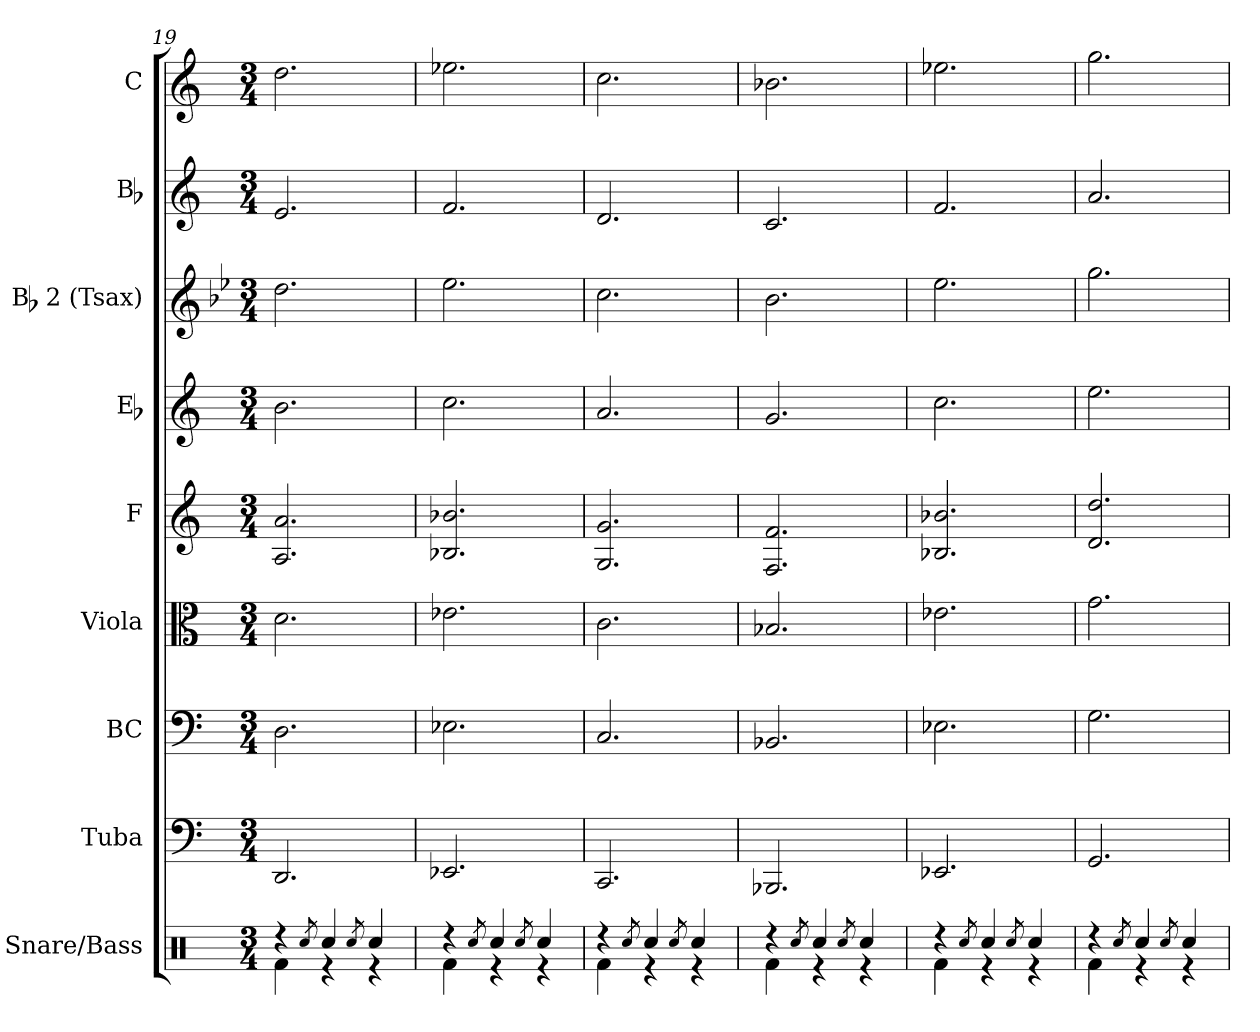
**kern	**kern	**kern	**kern	**kern	**kern	**kern	**kern	**kern
*part9	*part8	*part7	*part6	*part5	*part4	*part3	*part2	*part1
*staff9	*staff8	*staff7	*staff6	*staff5	*staff4	*staff3	*staff2	*staff1
*I"Snare/Bass	*I"Tuba	*I"BC	*I"Viola	*I"F	*I"Eb	*I"Bb 2 (Tsax)	*I"Bb	*I"C
*	*I'Tba.	*I'BC	*I'Vla.	*I'F	*I'Eb	*I'Bb2	*I'Bb	*I'C
*clefX	*clefF4	*clefF4	*clefC3	*clefG2	*clefG2	*clefG2	*clefG2	*clefG2
*	*	*	*	*ITrd4c7	*ITrd5c9	*ITrd8c14	*ITrd1c2	*
*k[]	*k[]	*k[]	*k[]	*k[b-]	*k[b-e-a-]	*k[b-e-]	*k[b-e-]	*k[]
*M3/4	*M3/4	*M3/4	*M3/4	*M3/4	*M3/4	*M3/4	*M3/4	*M3/4
=19	=19	=19	=19	=19	=19	=19	=19	=19
*^	*	*	*	*	*	*	*	*
4r	4Rfi\	2.DDi/	2.Di\	2.di\	2.Di/ 2.di	2.di\	2.di\	2.di/	2.ddi\
8qRcci/	.	.	.	.	.	.	.	.	.
4Rcci/	4r	.	.	.	.	.	.	.	.
8qRcci/	.	.	.	.	.	.	.	.	.
4Rcci/	4r	.	.	.	.	.	.	.	.
=20	=20	=20	=20	=20	=20	=20	=20	=20	=20
4r	4Rfi\	2.EE-Xi/	2.E-Xi\	2.e-Xi\	2.E-Xi/ 2.e-Xi	2.e-i\	2.e-i\	2.e-i/	2.ee-Xi\
8qRcci/	.	.	.	.	.	.	.	.	.
4Rcci/	4r	.	.	.	.	.	.	.	.
8qRcci/	.	.	.	.	.	.	.	.	.
4Rcci/	4r	.	.	.	.	.	.	.	.
=21	=21	=21	=21	=21	=21	=21	=21	=21	=21
4r	4Rfi\	2.CCi/	2.Ci/	2.ci\	2.Ci/ 2.ci	2.ci/	2.ci\	2.ci/	2.cci\
8qRcci/	.	.	.	.	.	.	.	.	.
4Rcci/	4r	.	.	.	.	.	.	.	.
8qRcci/	.	.	.	.	.	.	.	.	.
4Rcci/	4r	.	.	.	.	.	.	.	.
=22	=22	=22	=22	=22	=22	=22	=22	=22	=22
4r	4Rfi\	2.BBB-Xi/	2.BB-Xi/	2.B-Xi/	2.BB-i/ 2.B-i	2.B-i/	2.B-i\	2.B-i/	2.b-Xi\
8qRcci/	.	.	.	.	.	.	.	.	.
4Rcci/	4r	.	.	.	.	.	.	.	.
8qRcci/	.	.	.	.	.	.	.	.	.
4Rcci/	4r	.	.	.	.	.	.	.	.
=23	=23	=23	=23	=23	=23	=23	=23	=23	=23
4r	4Rfi\	2.EE-Xi/	2.E-Xi\	2.e-Xi\	2.E-Xi/ 2.e-Xi	2.e-i\	2.e-i\	2.e-i/	2.ee-Xi\
8qRcci/	.	.	.	.	.	.	.	.	.
4Rcci/	4r	.	.	.	.	.	.	.	.
8qRcci/	.	.	.	.	.	.	.	.	.
4Rcci/	4r	.	.	.	.	.	.	.	.
!!LO:PB:g=z
=24	=24	=24	=24	=24	=24	=24	=24	=24	=24
4r	4Rfi\	2.GGi/	2.Gi\	2.gi\	2.Gi/ 2.gi	2.gi\	2.gi\	2.gi/	2.ggi\
8qRcci/	.	.	.	.	.	.	.	.	.
4Rcci/	4r	.	.	.	.	.	.	.	.
8qRcci/	.	.	.	.	.	.	.	.	.
4Rcci/	4r	.	.	.	.	.	.	.	.
*v	*v	*	*	*	*	*	*	*	*
=	=	=	=	=	=	=	=	=
*-	*-	*-	*-	*-	*-	*-	*-	*-
